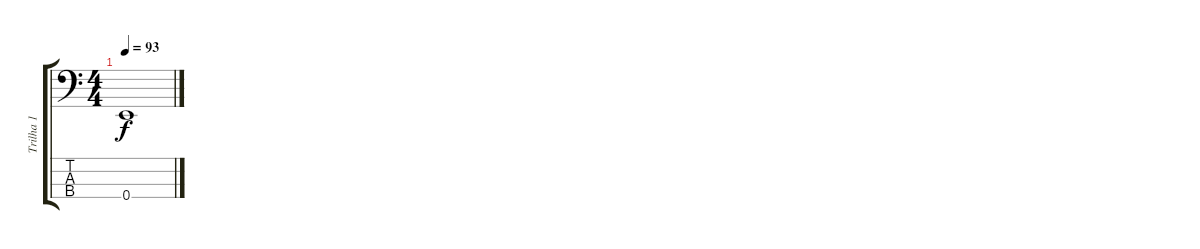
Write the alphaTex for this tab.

\track ("Trilha 1" "Trilha 1") {instrument slapbass1}
\staff {score tabs}
\tuning (G2 D2 A1 E1) {hide}
\ts (4 4)
\tempo 93
\clef f4
\ks c
0.4.1{dy f}
